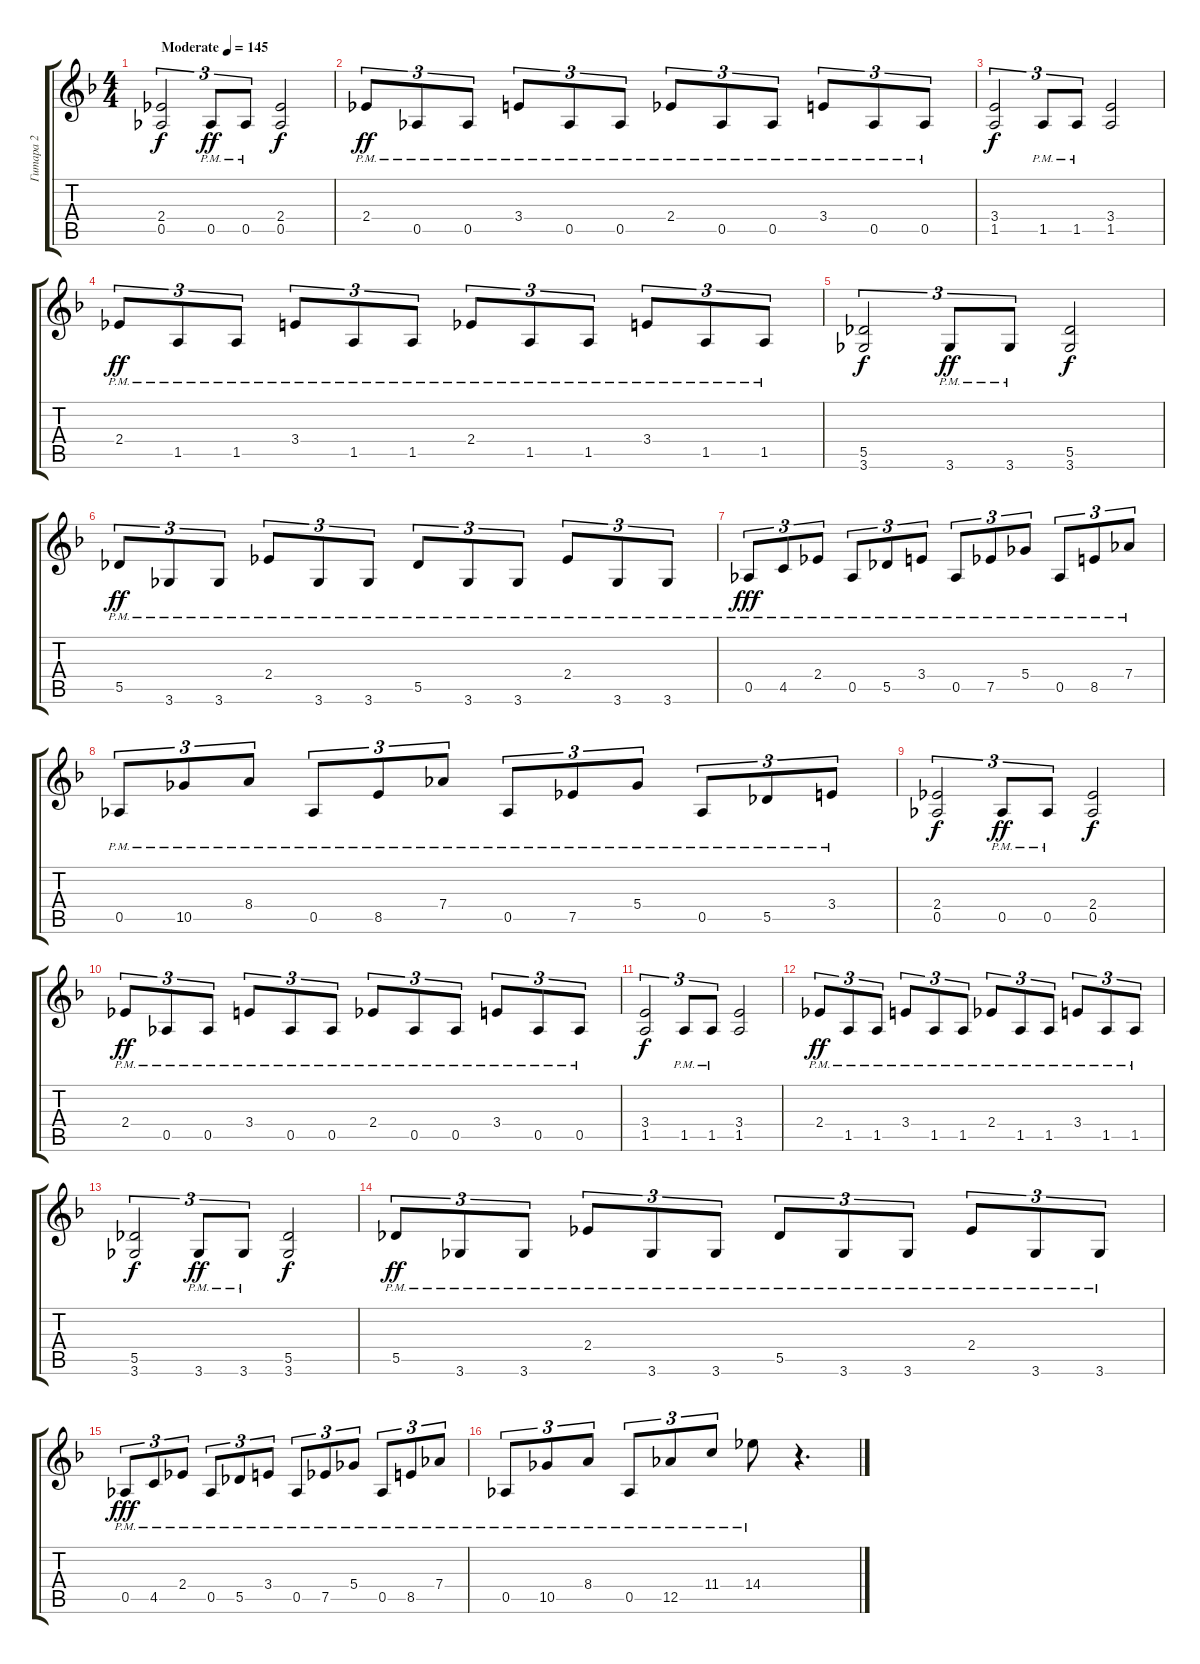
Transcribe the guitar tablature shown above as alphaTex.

\track ("Гитара 2" "Гитара 2") {instrument distortionguitar}
\staff {score tabs}
\tuning (Eb4 Bb3 Gb3 Db3 Ab2 Eb2) {hide}
\ts (4 4)
\tempo (145 "Moderate")
\clef g2
\ks dminor
(2.4 0.5).2{tu (3 2) dy f instrument distortionguitar} 0.5{pm}.8{tu (3 2) dy ff} 0.5{pm}.8{tu (3 2)} (2.4 0.5).2{dy f} |
2.4{pm}.8{tu (3 2) dy ff} 0.5{pm}.8{tu (3 2)} 0.5{pm}.8{tu (3 2)} 3.4{pm}.8{tu (3 2)} 0.5{pm}.8{tu (3 2)} 0.5{pm}.8{tu (3 2)} 2.4{pm}.8{tu (3 2)} 0.5{pm}.8{tu (3 2)} 0.5{pm}.8{tu (3 2)} 3.4{pm}.8{tu (3 2)} 0.5{pm}.8{tu (3 2)} 0.5{pm}.8{tu (3 2)} |
(3.4 1.5).2{tu (3 2) dy f} 1.5{pm}.8{tu (3 2)} 1.5{pm}.8{tu (3 2)} (3.4 1.5).2 |
2.4{pm}.8{tu (3 2) dy ff} 1.5{pm}.8{tu (3 2)} 1.5{pm}.8{tu (3 2)} 3.4{pm}.8{tu (3 2)} 1.5{pm}.8{tu (3 2)} 1.5{pm}.8{tu (3 2)} 2.4{pm}.8{tu (3 2)} 1.5{pm}.8{tu (3 2)} 1.5{pm}.8{tu (3 2)} 3.4{pm}.8{tu (3 2)} 1.5{pm}.8{tu (3 2)} 1.5{pm}.8{tu (3 2)} |
(5.5 3.6).2{tu (3 2) dy f} 3.6{pm}.8{tu (3 2) dy ff} 3.6{pm}.8{tu (3 2)} (5.5 3.6).2{dy f} |
5.5{pm}.8{tu (3 2) dy ff} 3.6{pm}.8{tu (3 2)} 3.6{pm}.8{tu (3 2)} 2.4{pm}.8{tu (3 2)} 3.6{pm}.8{tu (3 2)} 3.6{pm}.8{tu (3 2)} 5.5{pm}.8{tu (3 2)} 3.6{pm}.8{tu (3 2)} 3.6{pm}.8{tu (3 2)} 2.4{pm}.8{tu (3 2)} 3.6{pm}.8{tu (3 2)} 3.6{pm}.8{tu (3 2)} |
0.5{pm}.8{tu (3 2) dy fff} 4.5{pm}.8{tu (3 2)} 2.4{pm}.8{tu (3 2)} 0.5{pm}.8{tu (3 2)} 5.5{pm}.8{tu (3 2)} 3.4{pm}.8{tu (3 2)} 0.5{pm}.8{tu (3 2)} 7.5{pm}.8{tu (3 2)} 5.4{pm}.8{tu (3 2)} 0.5{pm}.8{tu (3 2)} 8.5{pm}.8{tu (3 2)} 7.4{pm}.8{tu (3 2)} |
0.5{pm}.8{tu (3 2)} 10.5{pm}.8{tu (3 2)} 8.4{pm}.8{tu (3 2)} 0.5{pm}.8{tu (3 2)} 8.5{pm}.8{tu (3 2)} 7.4{pm}.8{tu (3 2)} 0.5{pm}.8{tu (3 2)} 7.5{pm}.8{tu (3 2)} 5.4{pm}.8{tu (3 2)} 0.5{pm}.8{tu (3 2)} 5.5{pm}.8{tu (3 2)} 3.4{pm}.8{tu (3 2)} |
(2.4 0.5).2{tu (3 2) dy f} 0.5{pm}.8{tu (3 2) dy ff} 0.5{pm}.8{tu (3 2)} (2.4 0.5).2{dy f} |
2.4{pm}.8{tu (3 2) dy ff} 0.5{pm}.8{tu (3 2)} 0.5{pm}.8{tu (3 2)} 3.4{pm}.8{tu (3 2)} 0.5{pm}.8{tu (3 2)} 0.5{pm}.8{tu (3 2)} 2.4{pm}.8{tu (3 2)} 0.5{pm}.8{tu (3 2)} 0.5{pm}.8{tu (3 2)} 3.4{pm}.8{tu (3 2)} 0.5{pm}.8{tu (3 2)} 0.5{pm}.8{tu (3 2)} |
(3.4 1.5).2{tu (3 2) dy f} 1.5{pm}.8{tu (3 2)} 1.5{pm}.8{tu (3 2)} (3.4 1.5).2 |
2.4{pm}.8{tu (3 2) dy ff} 1.5{pm}.8{tu (3 2)} 1.5{pm}.8{tu (3 2)} 3.4{pm}.8{tu (3 2)} 1.5{pm}.8{tu (3 2)} 1.5{pm}.8{tu (3 2)} 2.4{pm}.8{tu (3 2)} 1.5{pm}.8{tu (3 2)} 1.5{pm}.8{tu (3 2)} 3.4{pm}.8{tu (3 2)} 1.5{pm}.8{tu (3 2)} 1.5{pm}.8{tu (3 2)} |
(5.5 3.6).2{tu (3 2) dy f} 3.6{pm}.8{tu (3 2) dy ff} 3.6{pm}.8{tu (3 2)} (5.5 3.6).2{dy f} |
5.5{pm}.8{tu (3 2) dy ff} 3.6{pm}.8{tu (3 2)} 3.6{pm}.8{tu (3 2)} 2.4{pm}.8{tu (3 2)} 3.6{pm}.8{tu (3 2)} 3.6{pm}.8{tu (3 2)} 5.5{pm}.8{tu (3 2)} 3.6{pm}.8{tu (3 2)} 3.6{pm}.8{tu (3 2)} 2.4{pm}.8{tu (3 2)} 3.6{pm}.8{tu (3 2)} 3.6{pm}.8{tu (3 2)} |
0.5{pm}.8{tu (3 2) dy fff} 4.5{pm}.8{tu (3 2)} 2.4{pm}.8{tu (3 2)} 0.5{pm}.8{tu (3 2)} 5.5{pm}.8{tu (3 2)} 3.4{pm}.8{tu (3 2)} 0.5{pm}.8{tu (3 2)} 7.5{pm}.8{tu (3 2)} 5.4{pm}.8{tu (3 2)} 0.5{pm}.8{tu (3 2)} 8.5{pm}.8{tu (3 2)} 7.4{pm}.8{tu (3 2)} |
0.5{pm}.8{tu (3 2)} 10.5{pm}.8{tu (3 2)} 8.4{pm}.8{tu (3 2)} 0.5{pm}.8{tu (3 2)} 12.5{pm}.8{tu (3 2)} 11.4{pm}.8{tu (3 2)} 14.4{pm}.8 r.4{d}
